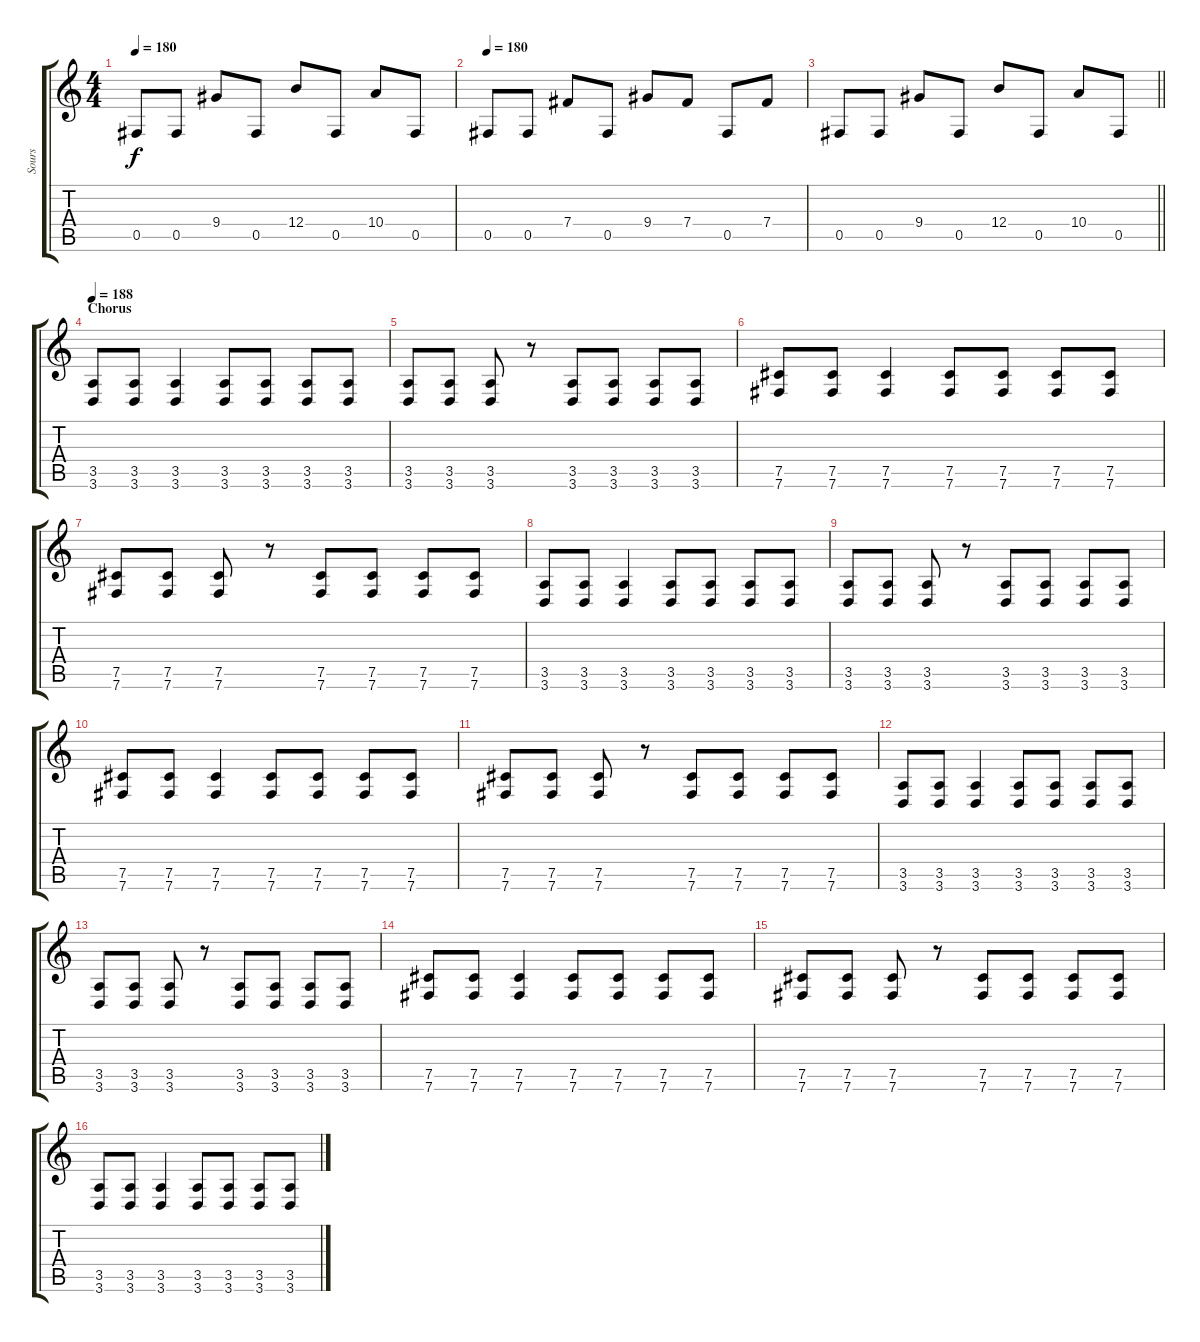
\track ("Sours" "Sours") {instrument overdrivenguitar}
\staff {score tabs}
\tuning (Db4 Ab3 E3 B2 Gb2 B1) {hide}
\ts (4 4)
\tempo 180
\clef g2
\ks c
0.5.8{dy f} 0.5.8 9.4.8 0.5.8 12.4.8 0.5.8 10.4.8 0.5.8 |
\tempo 170
\tempo 180
0.5.8 0.5.8 7.4.8 0.5.8 9.4.8 7.4.8 0.5.8 7.4.8 |
\barLineRight lightlight
0.5.8 0.5.8 9.4.8 0.5.8 12.4.8 0.5.8 10.4.8 0.5.8 |
\section ("" "Chorus")
\tempo 188
(3.5 3.6).8 (3.5 3.6).8 (3.5 3.6).4 (3.5 3.6).8 (3.5 3.6).8 (3.5 3.6).8 (3.5 3.6).8 |
(3.5 3.6).8 (3.5 3.6).8 (3.5 3.6).8 r.8 (3.5 3.6).8 (3.5 3.6).8 (3.5 3.6).8 (3.5 3.6).8 |
(7.5 7.6).8 (7.5 7.6).8 (7.5 7.6).4 (7.5 7.6).8 (7.5 7.6).8 (7.5 7.6).8 (7.5 7.6).8 |
(7.5 7.6).8 (7.5 7.6).8 (7.5 7.6).8 r.8 (7.5 7.6).8 (7.5 7.6).8 (7.5 7.6).8 (7.5 7.6).8 |
(3.5 3.6).8 (3.5 3.6).8 (3.5 3.6).4 (3.5 3.6).8 (3.5 3.6).8 (3.5 3.6).8 (3.5 3.6).8 |
(3.5 3.6).8 (3.5 3.6).8 (3.5 3.6).8 r.8 (3.5 3.6).8 (3.5 3.6).8 (3.5 3.6).8 (3.5 3.6).8 |
(7.5 7.6).8 (7.5 7.6).8 (7.5 7.6).4 (7.5 7.6).8 (7.5 7.6).8 (7.5 7.6).8 (7.5 7.6).8 |
(7.5 7.6).8 (7.5 7.6).8 (7.5 7.6).8 r.8 (7.5 7.6).8 (7.5 7.6).8 (7.5 7.6).8 (7.5 7.6).8 |
(3.5 3.6).8 (3.5 3.6).8 (3.5 3.6).4 (3.5 3.6).8 (3.5 3.6).8 (3.5 3.6).8 (3.5 3.6).8 |
(3.5 3.6).8 (3.5 3.6).8 (3.5 3.6).8 r.8 (3.5 3.6).8 (3.5 3.6).8 (3.5 3.6).8 (3.5 3.6).8 |
(7.5 7.6).8 (7.5 7.6).8 (7.5 7.6).4 (7.5 7.6).8 (7.5 7.6).8 (7.5 7.6).8 (7.5 7.6).8 |
(7.5 7.6).8 (7.5 7.6).8 (7.5 7.6).8 r.8 (7.5 7.6).8 (7.5 7.6).8 (7.5 7.6).8 (7.5 7.6).8 |
(3.5 3.6).8 (3.5 3.6).8 (3.5 3.6).4 (3.5 3.6).8 (3.5 3.6).8 (3.5 3.6).8 (3.5 3.6).8
